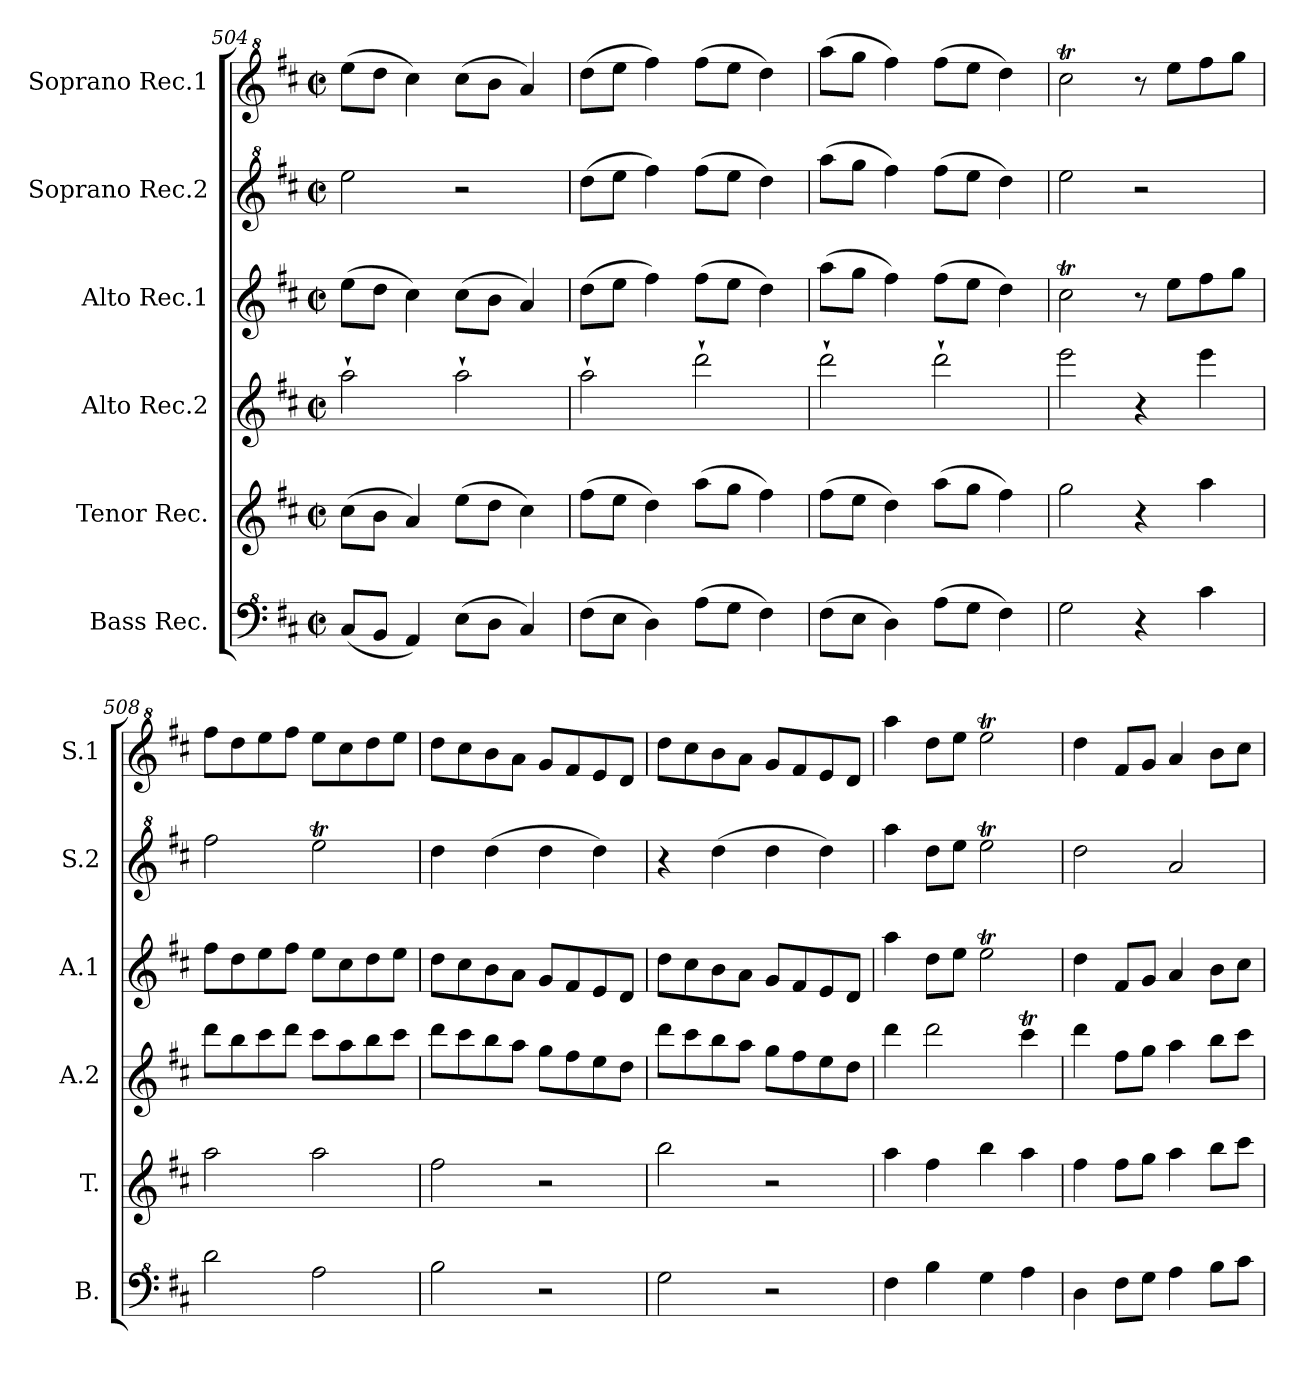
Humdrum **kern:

**kern	**kern	**kern	**kern	**kern	**kern
*part6	*part5	*part4	*part3	*part2	*part1
*staff6	*staff5	*staff4	*staff3	*staff2	*staff1
*I"Bass Rec.	*I"Tenor Rec.	*I"Alto Rec.2	*I"Alto Rec.1	*I"Soprano Rec.2	*I"Soprano Rec.1
*I'B.	*I'T.	*I'A.2	*I'A.1	*I'S.2	*I'S.1
*clefF^4	*clefG2	*clefG2	*clefG2	*clefG^2	*clefG^2
*k[f#c#]	*k[f#c#]	*k[f#c#]	*k[f#c#]	*k[f#c#]	*k[f#c#]
*D:	*D:	*D:	*D:	*D:	*D:
*M2/2	*M2/2	*M2/2	*M2/2	*M2/2	*M2/2
*met(c|)	*met(c|)	*met(c|)	*met(c|)	*met(c|)	*met(c|)
=504	=504	=504	=504	=504	=504
(8c#/L	(8cc#\L	2aa`\	(>8ee\L	2eee\	(>8eee\L
8B/J	8b\J	.	8dd\J	.	8ddd\J
4A/)	4a/)	.	4cc#\)	.	4ccc#\)
(>8e\L	(>8ee\L	2aa`\	(>8cc#\L	2r	(>8ccc#\L
8d\J	8dd\J	.	8b\J	.	8bb\J
4c#/)	4cc#\)	.	4a/)	.	4aa/)
=505	=505	=505	=505	=505	=505
(>8f#\L	(>8ff#\L	2aa`\	(>8dd\L	(>8ddd\L	(>8ddd\L
8e\J	8ee\J	.	8ee\J	8eee\J	8eee\J
4d\)	4dd\)	.	4ff#\)	4fff#\)	4fff#\)
(>8a\L	(>8aa\L	2ddd`\	(>8ff#\L	(>8fff#\L	(>8fff#\L
8g\J	8gg\J	.	8ee\J	8eee\J	8eee\J
4f#\)	4ff#\)	.	4dd\)	4ddd\)	4ddd\)
=506	=506	=506	=506	=506	=506
(>8f#\L	(>8ff#\L	2ddd`\	(>8aa\L	(>8aaa\L	(>8aaa\L
8e\J	8ee\J	.	8gg\J	8ggg\J	8ggg\J
4d\)	4dd\)	.	4ff#\)	4fff#\)	4fff#\)
(>8a\L	(>8aa\L	2ddd`\	(>8ff#\L	(>8fff#\L	(>8fff#\L
8g\J	8gg\J	.	8ee\J	8eee\J	8eee\J
4f#\)	4ff#\)	.	4dd\)	4ddd\)	4ddd\)
=507	=507	=507	=507	=507	=507
2g\	2gg\	2eee\	2cc#t\	2eee\	2ccc#t\
4r	4r	4r	8r	2r	8r
.	.	.	8ee\L	.	8eee\L
4cc#\	4aa\	4eee\	8ff#\	.	8fff#\
.	.	.	8gg\J	.	8ggg\J
=508	=508	=508	=508	=508	=508
2dd\	2aa\	8ddd\L	8ff#\L	2fff#\	8fff#\L
.	.	8bb\	8dd\	.	8ddd\
.	.	8ccc#\	8ee\	.	8eee\
.	.	8ddd\J	8ff#\J	.	8fff#\J
2a\	2aa\	8ccc#\L	8ee\L	2eeeT\	8eee\L
.	.	8aa\	8cc#\	.	8ccc#\
.	.	8bb\	8dd\	.	8ddd\
.	.	8ccc#\J	8ee\J	.	8eee\J
=509	=509	=509	=509	=509	=509
2b\	2ff#\	8ddd\L	8dd\L	4ddd\	8ddd\L
.	.	8ccc#\	8cc#\	.	8ccc#\
.	.	8bb\	8b\	(>4ddd\	8bb\
.	.	8aa\J	8a\J	.	8aa\J
2r	2r	8gg\L	8g/L	4ddd\	8gg/L
.	.	8ff#\	8f#/	.	8ff#/
.	.	8ee\	8e/	4ddd\)	8ee/
.	.	8dd\J	8d/J	.	8dd/J
=510	=510	=510	=510	=510	=510
2g\	2bb\	8ddd\L	8dd\L	4r	8ddd\L
.	.	8ccc#\	8cc#\	.	8ccc#\
.	.	8bb\	8b\	(>4ddd\	8bb\
.	.	8aa\J	8a\J	.	8aa\J
2r	2r	8gg\L	8g/L	4ddd\	8gg/L
.	.	8ff#\	8f#/	.	8ff#/
.	.	8ee\	8e/	4ddd\)	8ee/
.	.	8dd\J	8d/J	.	8dd/J
=511	=511	=511	=511	=511	=511
4f#\	4aa\	4ddd\	4aa\	4aaa\	4aaa\
4b\	4ff#\	2ddd\	8dd\L	8ddd\L	8ddd\L
.	.	.	8ee\J	8eee\J	8eee\J
4g\	4bb\	.	2eeT\	2eeeT\	2eeeT\
4a\	4aa\	4ccc#t\	.	.	.
!!LO:LB:g=z
=512	=512	=512	=512	=512	=512
4d\	4ff#\	4ddd\	4dd\	2ddd\	4ddd\
8f#\L	8ff#\L	8ff#\L	8f#/L	.	8ff#/L
8g\J	8gg\J	8gg\J	8g/J	.	8gg/J
4a\	4aa\	4aa\	4a/	2aa/	4aa/
8b\L	8bb\L	8bb\L	8b\L	.	8bb\L
8cc#\J	8ccc#\J	8ccc#\J	8cc#\J	.	8ccc#\J
=	=	=	=	=	=
*-	*-	*-	*-	*-	*-
